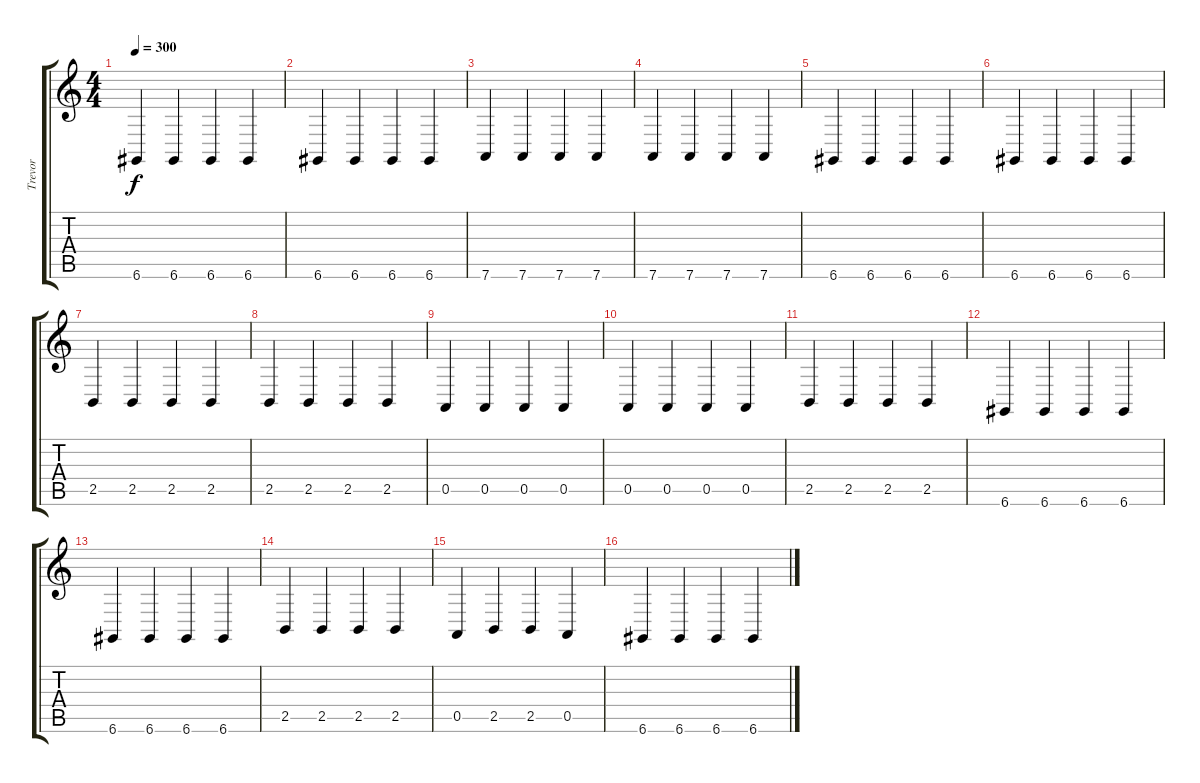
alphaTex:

\track ("Trevor" "Trevor") {instrument acousticgrandpiano}
\staff {score tabs}
\tuning (E4 B3 G3 D3 A2 D2) {hide}
\ts (4 4)
\tempo 300
\clef g2
\ks c
6.6.4{dy f instrument acousticgrandpiano} 6.6.4 6.6.4 6.6.4 |
6.6.4 6.6.4 6.6.4 6.6.4 |
7.6.4 7.6.4 7.6.4 7.6.4 |
7.6.4 7.6.4 7.6.4 7.6.4 |
6.6.4 6.6.4 6.6.4 6.6.4 |
6.6.4 6.6.4 6.6.4 6.6.4 |
2.5.4 2.5.4 2.5.4 2.5.4 |
2.5.4 2.5.4 2.5.4 2.5.4 |
0.5.4 0.5.4 0.5.4 0.5.4 |
0.5.4 0.5.4 0.5.4 0.5.4 |
2.5.4 2.5.4 2.5.4 2.5.4 |
6.6.4 6.6.4 6.6.4 6.6.4 |
6.6.4 6.6.4 6.6.4 6.6.4 |
2.5.4 2.5.4 2.5.4 2.5.4 |
0.5.4 2.5.4 2.5.4 0.5.4 |
6.6.4 6.6.4 6.6.4 6.6.4
